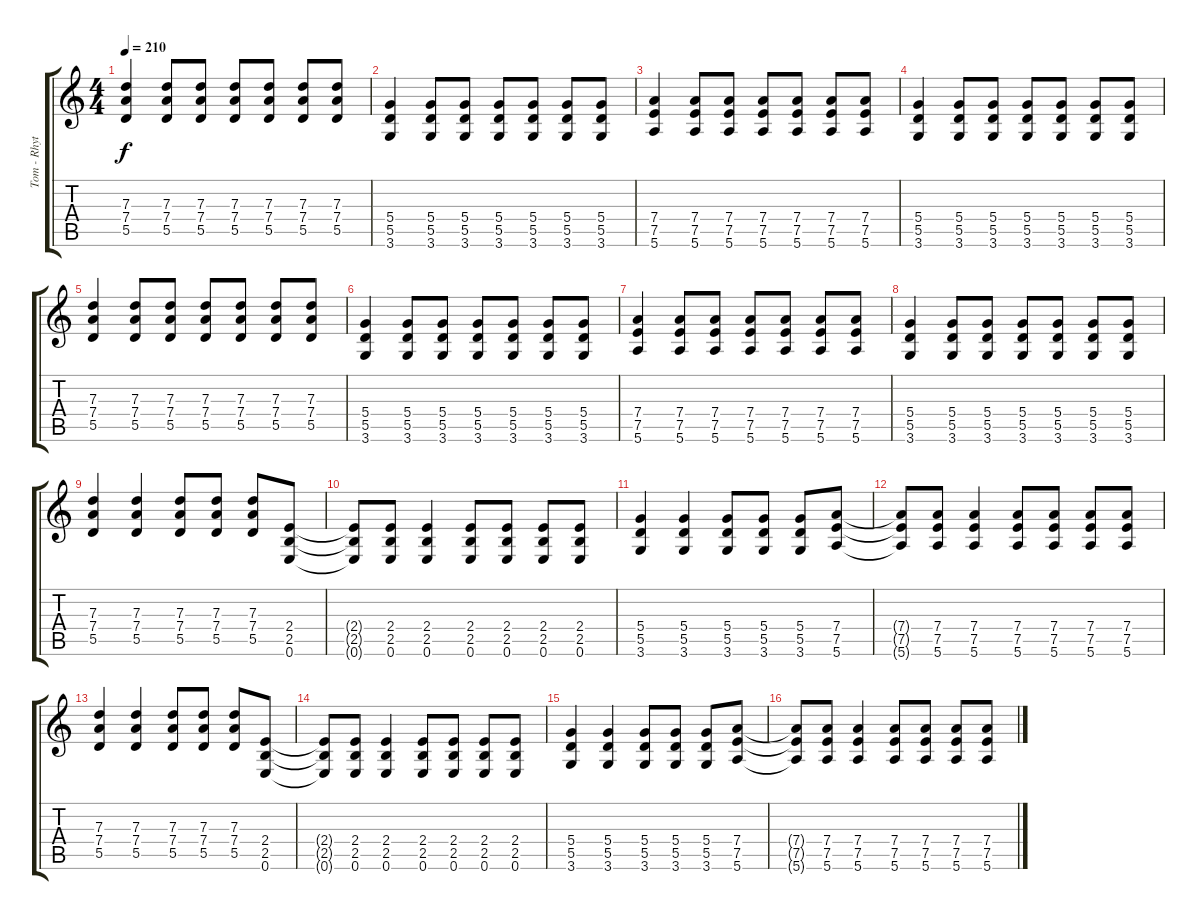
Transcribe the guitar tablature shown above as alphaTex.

\track ("Tom - Rhytm Guitar Left" "Tom - Rhyt") {instrument overdrivenguitar}
\staff {score tabs}
\tuning (E4 B3 G3 D3 A2 E2) {hide}
\ts (4 4)
\tempo 210
\clef g2
\ks c
(7.3 7.4 5.5).4{dy f} (7.3 7.4 5.5).8 (7.3 7.4 5.5).8 (7.3 7.4 5.5).8 (7.3 7.4 5.5).8 (7.3 7.4 5.5).8 (7.3 7.4 5.5).8 |
(5.4 5.5 3.6).4 (5.4 5.5 3.6).8 (5.4 5.5 3.6).8 (5.4 5.5 3.6).8 (5.4 5.5 3.6).8 (5.4 5.5 3.6).8 (5.4 5.5 3.6).8 |
(7.4 7.5 5.6).4 (7.4 7.5 5.6).8 (7.4 7.5 5.6).8 (7.4 7.5 5.6).8 (7.4 7.5 5.6).8 (7.4 7.5 5.6).8 (7.4 7.5 5.6).8 |
(5.4 5.5 3.6).4 (5.4 5.5 3.6).8 (5.4 5.5 3.6).8 (5.4 5.5 3.6).8 (5.4 5.5 3.6).8 (5.4 5.5 3.6).8 (5.4 5.5 3.6).8 |
(7.3 7.4 5.5).4 (7.3 7.4 5.5).8 (7.3 7.4 5.5).8 (7.3 7.4 5.5).8 (7.3 7.4 5.5).8 (7.3 7.4 5.5).8 (7.3 7.4 5.5).8 |
(5.4 5.5 3.6).4 (5.4 5.5 3.6).8 (5.4 5.5 3.6).8 (5.4 5.5 3.6).8 (5.4 5.5 3.6).8 (5.4 5.5 3.6).8 (5.4 5.5 3.6).8 |
(7.4 7.5 5.6).4 (7.4 7.5 5.6).8 (7.4 7.5 5.6).8 (7.4 7.5 5.6).8 (7.4 7.5 5.6).8 (7.4 7.5 5.6).8 (7.4 7.5 5.6).8 |
(5.4 5.5 3.6).4 (5.4 5.5 3.6).8 (5.4 5.5 3.6).8 (5.4 5.5 3.6).8 (5.4 5.5 3.6).8 (5.4 5.5 3.6).8 (5.4 5.5 3.6).8 |
(7.3 7.4 5.5).4 (7.3 7.4 5.5).4 (7.3 7.4 5.5).8 (7.3 7.4 5.5).8 (7.3 7.4 5.5).8 (2.4 2.5 0.6).8 |
(2.4{t} 2.5{t} 0.6{t}).8 (2.4 2.5 0.6).8 (2.4 2.5 0.6).4 (2.4 2.5 0.6).8 (2.4 2.5 0.6).8 (2.4 2.5 0.6).8 (2.4 2.5 0.6).8 |
(5.4 5.5 3.6).4 (5.4 5.5 3.6).4 (5.4 5.5 3.6).8 (5.4 5.5 3.6).8 (5.4 5.5 3.6).8 (7.4 7.5 5.6).8 |
(7.4{t} 7.5{t} 5.6{t}).8 (7.4 7.5 5.6).8 (7.4 7.5 5.6).4 (7.4 7.5 5.6).8 (7.4 7.5 5.6).8 (7.4 7.5 5.6).8 (7.4 7.5 5.6).8 |
(7.3 7.4 5.5).4 (7.3 7.4 5.5).4 (7.3 7.4 5.5).8 (7.3 7.4 5.5).8 (7.3 7.4 5.5).8 (2.4 2.5 0.6).8 |
(2.4{t} 2.5{t} 0.6{t}).8 (2.4 2.5 0.6).8 (2.4 2.5 0.6).4 (2.4 2.5 0.6).8 (2.4 2.5 0.6).8 (2.4 2.5 0.6).8 (2.4 2.5 0.6).8 |
(5.4 5.5 3.6).4 (5.4 5.5 3.6).4 (5.4 5.5 3.6).8 (5.4 5.5 3.6).8 (5.4 5.5 3.6).8 (7.4 7.5 5.6).8 |
(7.4{t} 7.5{t} 5.6{t}).8 (7.4 7.5 5.6).8 (7.4 7.5 5.6).4 (7.4 7.5 5.6).8 (7.4 7.5 5.6).8 (7.4 7.5 5.6).8 (7.4 7.5 5.6).8
